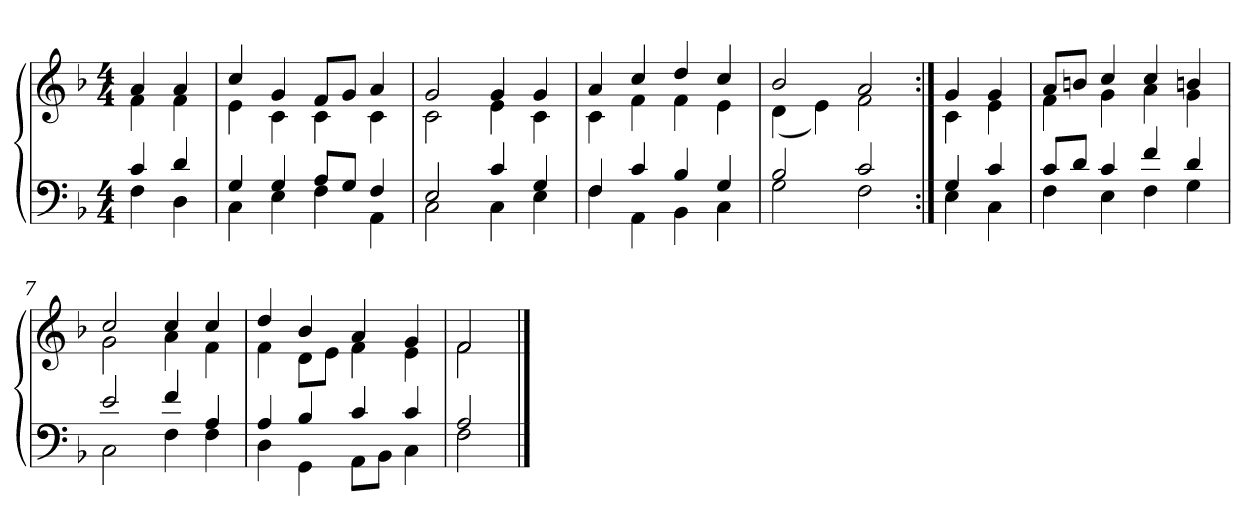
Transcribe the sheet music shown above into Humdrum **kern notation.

**kern	**kern
*part1	*part1
*staff2	*staff1
*clefF4	*clefG2
*k[b-]	*k[b-]
*F:	*F:
*M4/4	*M4/4
=	=
*^	*^
4c	4F	4a	4f
4d	4D	4a	4f
=1	=1	=1	=1
4G	4C	4cc	4e
4G	4E	4g	4c
8AL	4F	8fL	4c
8GJ	.	8gJ	.
4F	4AA	4a	4c
=2	=2	=2	=2
2E	2C	2g	2c
4c	4C	4g	4e
4G	4E	4g	4c
=3	=3	=3	=3
4F	4F	4a	4c
4c	4AA	4cc	4f
4B-	4BB-	4dd	4f
4G	4C	4cc	4e
=4	=4	=4	=4
2B-	2G	2b-	(4d
.	.	.	4e)
2c	2F	2a	2f
=5:|!	=5:|!	=5:|!	=5:|!
4G	4E	4g	4c
4c	4C	4g	4e
=6	=6	=6	=6
8cL	4F	8aL	4f
8dJ	.	8bnJ	.
4c	4E	4cc	4g
4f	4F	4cc	4a
4d	4G	4bn	4g
=7	=7	=7	=7
2e	2C	2cc	2g
4f	4F	4cc	4a
4A	4F	4cc	4f
=8	=8	=8	=8
4A	4D	4dd	4f
4B-	4GG	4b-	8dL
.	.	.	8eJ
4c	8AAL	4a	4f
.	8BB-J	.	.
4c	4C	4g	4e
=9	=9	=9	=9
2A	2F	2f	2f
*v	*v	*	*
*	*v	*v
==	==
*-	*-
